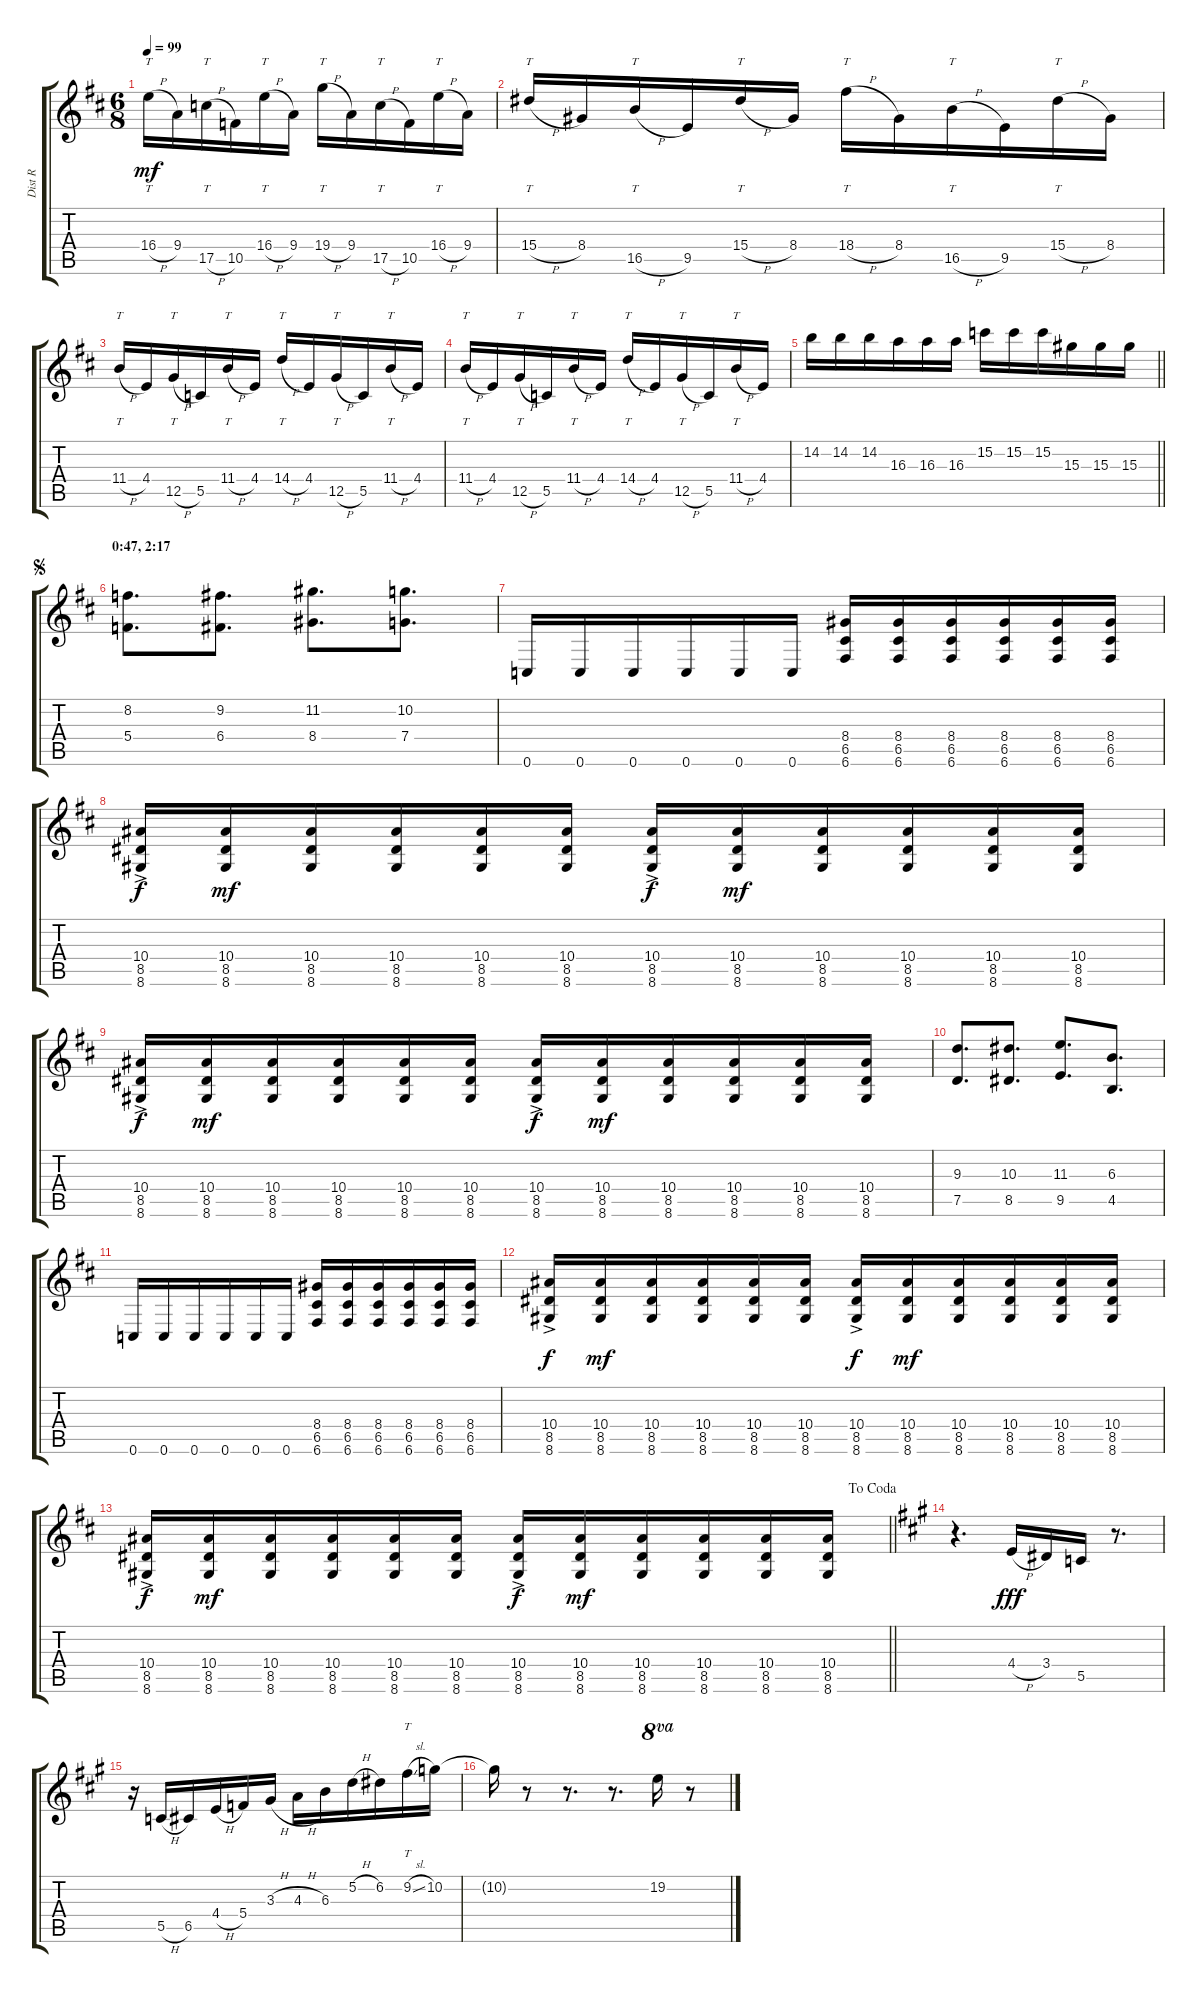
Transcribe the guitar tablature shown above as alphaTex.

\track ("Dist R" "Dist R") {instrument distortionguitar}
\staff {score tabs}
\tuning (D4 A3 F3 C3 G2 C2) {hide}
\ts (6 8)
\tempo 99
\clef g2
\ks d
16.4{h}.16{tt dy mf} 9.4.16 17.5{h}.16{tt} 10.5.16 16.4{h}.16{tt} 9.4.16 19.4{h}.16{tt} 9.4.16 17.5{h}.16{tt} 10.5.16 16.4{h}.16{tt} 9.4.16 |
15.4{h}.16{tt} 8.4.16 16.5{h}.16{tt} 9.5.16 15.4{h}.16{tt} 8.4.16 18.4{h}.16{tt} 8.4.16 16.5{h}.16{tt} 9.5.16 15.4{h}.16{tt} 8.4.16 |
11.4{h}.16{tt} 4.4.16 12.5{h}.16{tt} 5.5.16 11.4{h}.16{tt} 4.4.16 14.4{h}.16{tt} 4.4.16 12.5{h}.16{tt} 5.5.16 11.4{h}.16{tt} 4.4.16 |
11.4{h}.16{tt} 4.4.16 12.5{h}.16{tt} 5.5.16 11.4{h}.16{tt} 4.4.16 14.4{h}.16{tt} 4.4.16 12.5{h}.16{tt} 5.5.16 11.4{h}.16{tt} 4.4.16 |
\barLineRight lightlight
14.2.16 14.2.16 14.2.16 16.3.16 16.3.16 16.3.16 15.2.16 15.2.16 15.2.16 15.3.16 15.3.16 15.3.16 |
\section ("" "0:47, 2:17")
\jump segno
(8.2 5.4).8{d} (9.2 6.4).8{d} (11.2 8.4).8{d} (10.2 7.4).8{d} |
0.6.16 0.6.16 0.6.16 0.6.16 0.6.16 0.6.16 (8.4 6.5 6.6).16 (8.4 6.5 6.6).16 (8.4 6.5 6.6).16 (8.4 6.5 6.6).16 (8.4 6.5 6.6).16 (8.4 6.5 6.6).16 |
(10.4{ac} 8.5{ac} 8.6{ac}).16{dy f} (10.4 8.5 8.6).16{dy mf} (10.4 8.5 8.6).16 (10.4 8.5 8.6).16 (10.4 8.5 8.6).16 (10.4 8.5 8.6).16 (10.4{ac} 8.5{ac} 8.6{ac}).16{dy f} (10.4 8.5 8.6).16{dy mf} (10.4 8.5 8.6).16 (10.4 8.5 8.6).16 (10.4 8.5 8.6).16 (10.4 8.5 8.6).16 |
(10.4{ac} 8.5{ac} 8.6{ac}).16{dy f} (10.4 8.5 8.6).16{dy mf} (10.4 8.5 8.6).16 (10.4 8.5 8.6).16 (10.4 8.5 8.6).16 (10.4 8.5 8.6).16 (10.4{ac} 8.5{ac} 8.6{ac}).16{dy f} (10.4 8.5 8.6).16{dy mf} (10.4 8.5 8.6).16 (10.4 8.5 8.6).16 (10.4 8.5 8.6).16 (10.4 8.5 8.6).16 |
(9.3 7.5).8{d} (10.3 8.5).8{d} (11.3 9.5).8{d} (6.3 4.5).8{d} |
0.6.16 0.6.16 0.6.16 0.6.16 0.6.16 0.6.16 (8.4 6.5 6.6).16 (8.4 6.5 6.6).16 (8.4 6.5 6.6).16 (8.4 6.5 6.6).16 (8.4 6.5 6.6).16 (8.4 6.5 6.6).16 |
(10.4{ac} 8.5{ac} 8.6{ac}).16{dy f} (10.4 8.5 8.6).16{dy mf} (10.4 8.5 8.6).16 (10.4 8.5 8.6).16 (10.4 8.5 8.6).16 (10.4 8.5 8.6).16 (10.4{ac} 8.5{ac} 8.6{ac}).16{dy f} (10.4 8.5 8.6).16{dy mf} (10.4 8.5 8.6).16 (10.4 8.5 8.6).16 (10.4 8.5 8.6).16 (10.4 8.5 8.6).16 |
\jump dacoda
\barLineRight lightlight
(10.4{ac} 8.5{ac} 8.6{ac}).16{dy f} (10.4 8.5 8.6).16{dy mf} (10.4 8.5 8.6).16 (10.4 8.5 8.6).16 (10.4 8.5 8.6).16 (10.4 8.5 8.6).16 (10.4{ac} 8.5{ac} 8.6{ac}).16{dy f} (10.4 8.5 8.6).16{dy mf} (10.4 8.5 8.6).16 (10.4 8.5 8.6).16 (10.4 8.5 8.6).16 (10.4 8.5 8.6).16 |
\ks a
r.4{d} 4.4{h}.16{dy fff} 3.4.16 5.5.16 r.8{d} |
r.16 5.5{h}.16 6.5.16 4.4{h}.16 5.4.16 3.3{h}.16 4.3{h}.16 6.3.16 5.2{h}.16 6.2.16 9.2{sl}.16{tt} 10.2.16 |
10.2{t}.16 r.8 r.8{d} r.8{d} 19.2.16{ot 8va} r.8
